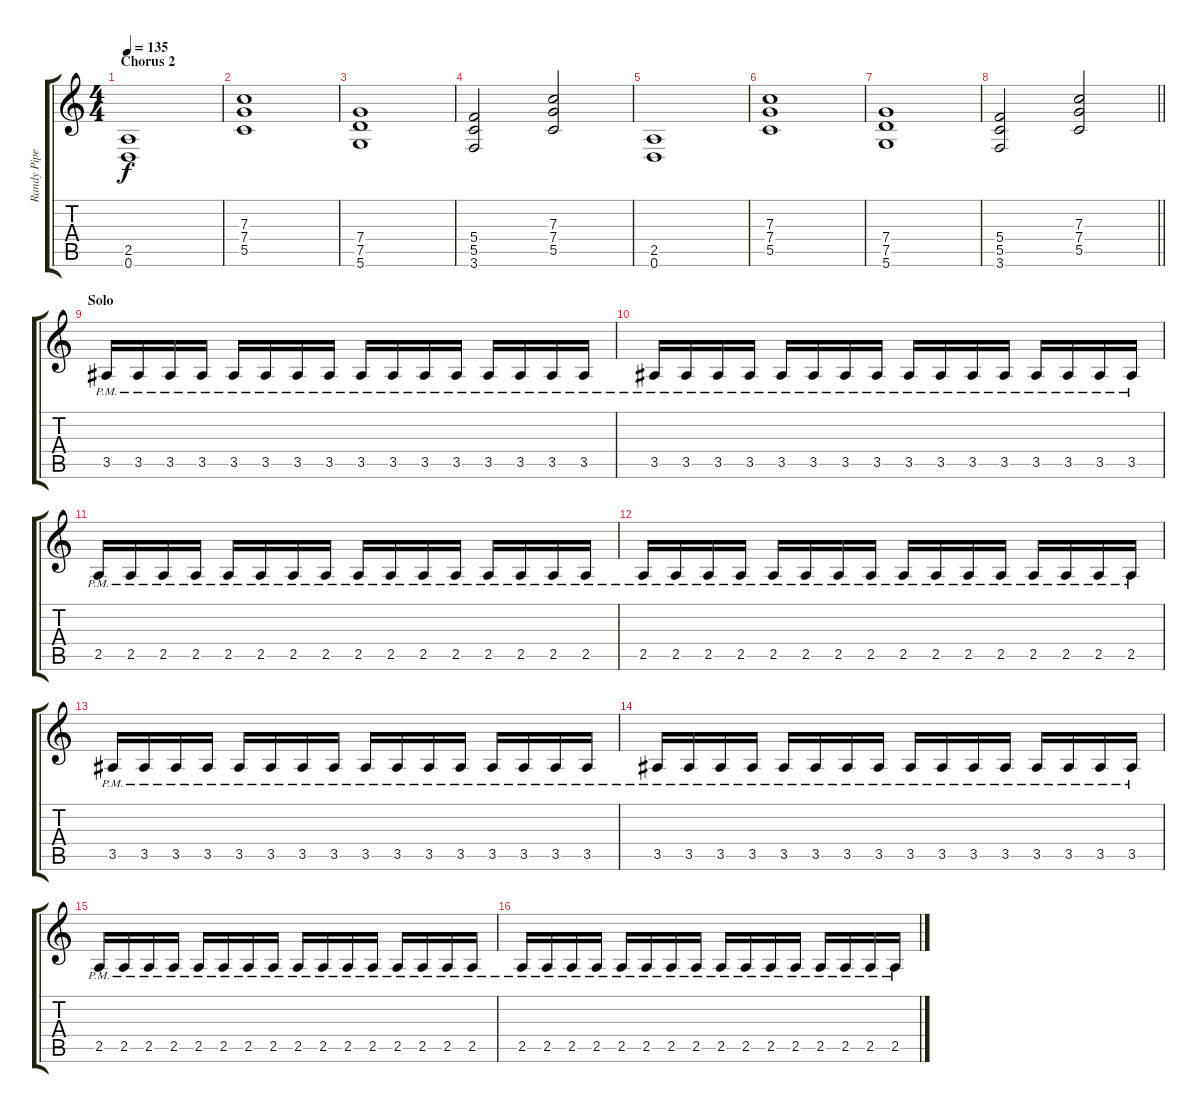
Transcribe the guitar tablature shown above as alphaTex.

\track ("Randy Piper" "Randy Pipe") {instrument distortionguitar}
\staff {score tabs}
\tuning (D4 A3 F3 C3 G2 D2) {hide}
\ts (4 4)
\section ("" "Chorus 2")
\tempo 135
\clef g2
\ks c
(2.5 0.6).1{dy f} |
(7.3 7.4 5.5).1 |
(7.4 7.5 5.6).1 |
(5.4 5.5 3.6).2 (7.3 7.4 5.5).2 |
(2.5 0.6).1 |
(7.3 7.4 5.5).1 |
(7.4 7.5 5.6).1 |
\barLineRight lightlight
(5.4 5.5 3.6).2 (7.3 7.4 5.5).2 |
\section ("" "Solo")
3.5{pm}.16 3.5{pm}.16 3.5{pm}.16 3.5{pm}.16 3.5{pm}.16 3.5{pm}.16 3.5{pm}.16 3.5{pm}.16 3.5{pm}.16 3.5{pm}.16 3.5{pm}.16 3.5{pm}.16 3.5{pm}.16 3.5{pm}.16 3.5{pm}.16 3.5{pm}.16 |
3.5{pm}.16 3.5{pm}.16 3.5{pm}.16 3.5{pm}.16 3.5{pm}.16 3.5{pm}.16 3.5{pm}.16 3.5{pm}.16 3.5{pm}.16 3.5{pm}.16 3.5{pm}.16 3.5{pm}.16 3.5{pm}.16 3.5{pm}.16 3.5{pm}.16 3.5{pm}.16 |
2.5{pm}.16 2.5{pm}.16 2.5{pm}.16 2.5{pm}.16 2.5{pm}.16 2.5{pm}.16 2.5{pm}.16 2.5{pm}.16 2.5{pm}.16 2.5{pm}.16 2.5{pm}.16 2.5{pm}.16 2.5{pm}.16 2.5{pm}.16 2.5{pm}.16 2.5{pm}.16 |
2.5{pm}.16 2.5{pm}.16 2.5{pm}.16 2.5{pm}.16 2.5{pm}.16 2.5{pm}.16 2.5{pm}.16 2.5{pm}.16 2.5{pm}.16 2.5{pm}.16 2.5{pm}.16 2.5{pm}.16 2.5{pm}.16 2.5{pm}.16 2.5{pm}.16 2.5{pm}.16 |
3.5{pm}.16 3.5{pm}.16 3.5{pm}.16 3.5{pm}.16 3.5{pm}.16 3.5{pm}.16 3.5{pm}.16 3.5{pm}.16 3.5{pm}.16 3.5{pm}.16 3.5{pm}.16 3.5{pm}.16 3.5{pm}.16 3.5{pm}.16 3.5{pm}.16 3.5{pm}.16 |
3.5{pm}.16 3.5{pm}.16 3.5{pm}.16 3.5{pm}.16 3.5{pm}.16 3.5{pm}.16 3.5{pm}.16 3.5{pm}.16 3.5{pm}.16 3.5{pm}.16 3.5{pm}.16 3.5{pm}.16 3.5{pm}.16 3.5{pm}.16 3.5{pm}.16 3.5{pm}.16 |
2.5{pm}.16 2.5{pm}.16 2.5{pm}.16 2.5{pm}.16 2.5{pm}.16 2.5{pm}.16 2.5{pm}.16 2.5{pm}.16 2.5{pm}.16 2.5{pm}.16 2.5{pm}.16 2.5{pm}.16 2.5{pm}.16 2.5{pm}.16 2.5{pm}.16 2.5{pm}.16 |
2.5{pm}.16 2.5{pm}.16 2.5{pm}.16 2.5{pm}.16 2.5{pm}.16 2.5{pm}.16 2.5{pm}.16 2.5{pm}.16 2.5{pm}.16 2.5{pm}.16 2.5{pm}.16 2.5{pm}.16 2.5{pm}.16 2.5{pm}.16 2.5{pm}.16 2.5{pm}.16
